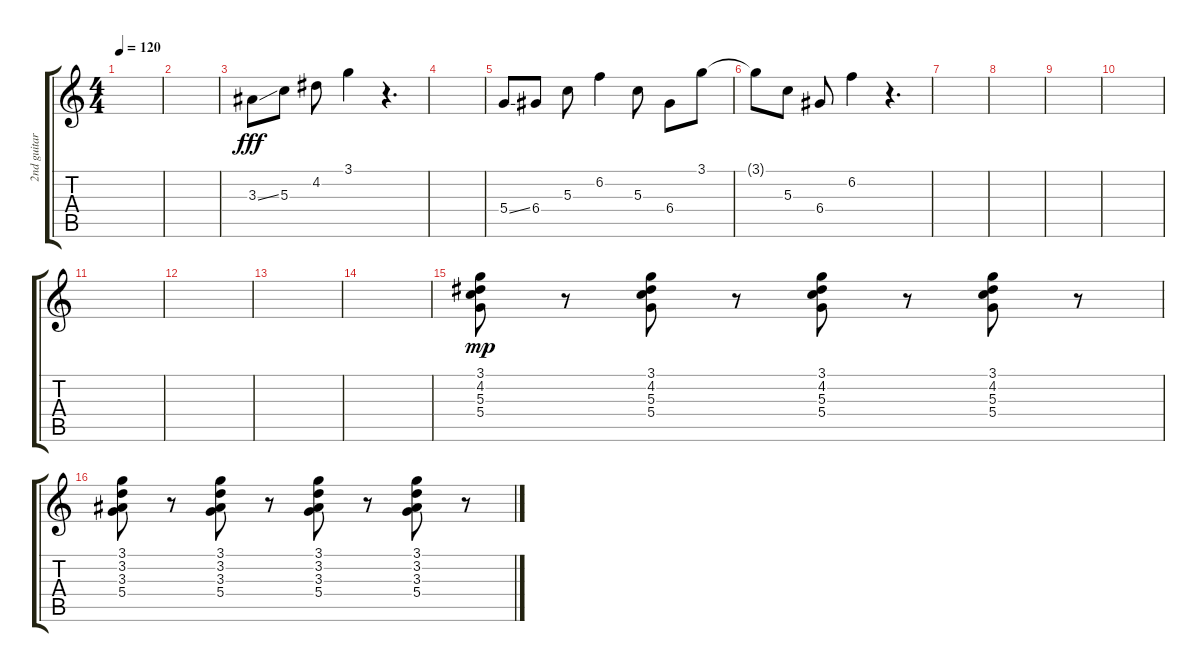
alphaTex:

\track ("2nd guitar" "2nd guitar") {instrument acousticguitarsteel}
\staff {score tabs}
\tuning (E4 B3 G3 D3 A2 E2) {hide}
\ts (4 4)
\tempo 120
\clef g2
\ks c
|
|
3.3{ss}.8{dy fff} 5.3.8 4.2.8 3.1.4 r.4{d} |
|
5.4{ss}.8 6.4.8 5.3.8 6.2.4 5.3.8 6.4.8 3.1.8 |
3.1{t}.8 5.3.8 6.4.8 6.2.4 r.4{d} |
|
|
|
|
|
|
|
|
(3.1 4.2 5.3 5.4).8{dy mp} r.8 (3.1 4.2 5.3 5.4).8 r.8 (3.1 4.2 5.3 5.4).8 r.8 (3.1 4.2 5.3 5.4).8 r.8 |
(3.1 3.2 3.3 5.4).8 r.8 (3.1 3.2 3.3 5.4).8 r.8 (3.1 3.2 3.3 5.4).8 r.8 (3.1 3.2 3.3 5.4).8 r.8
